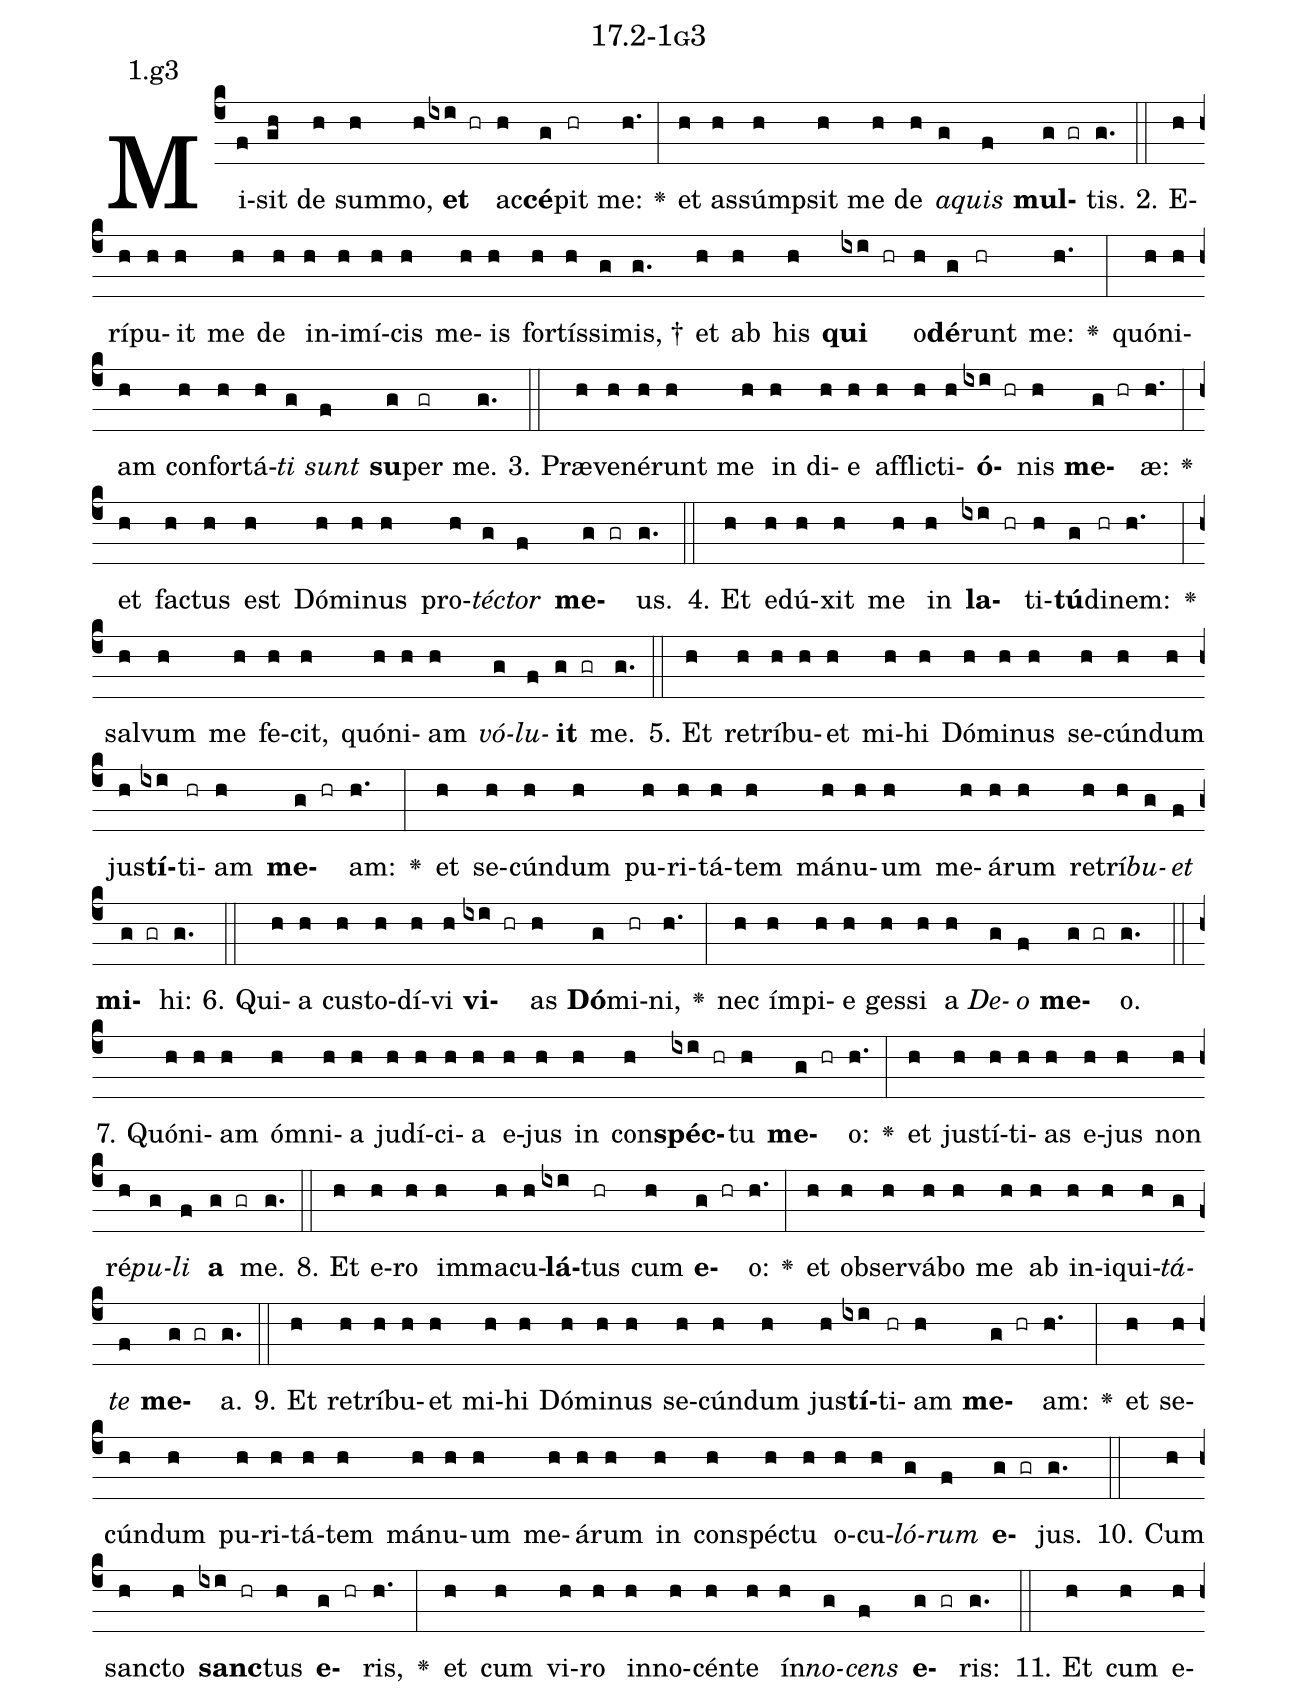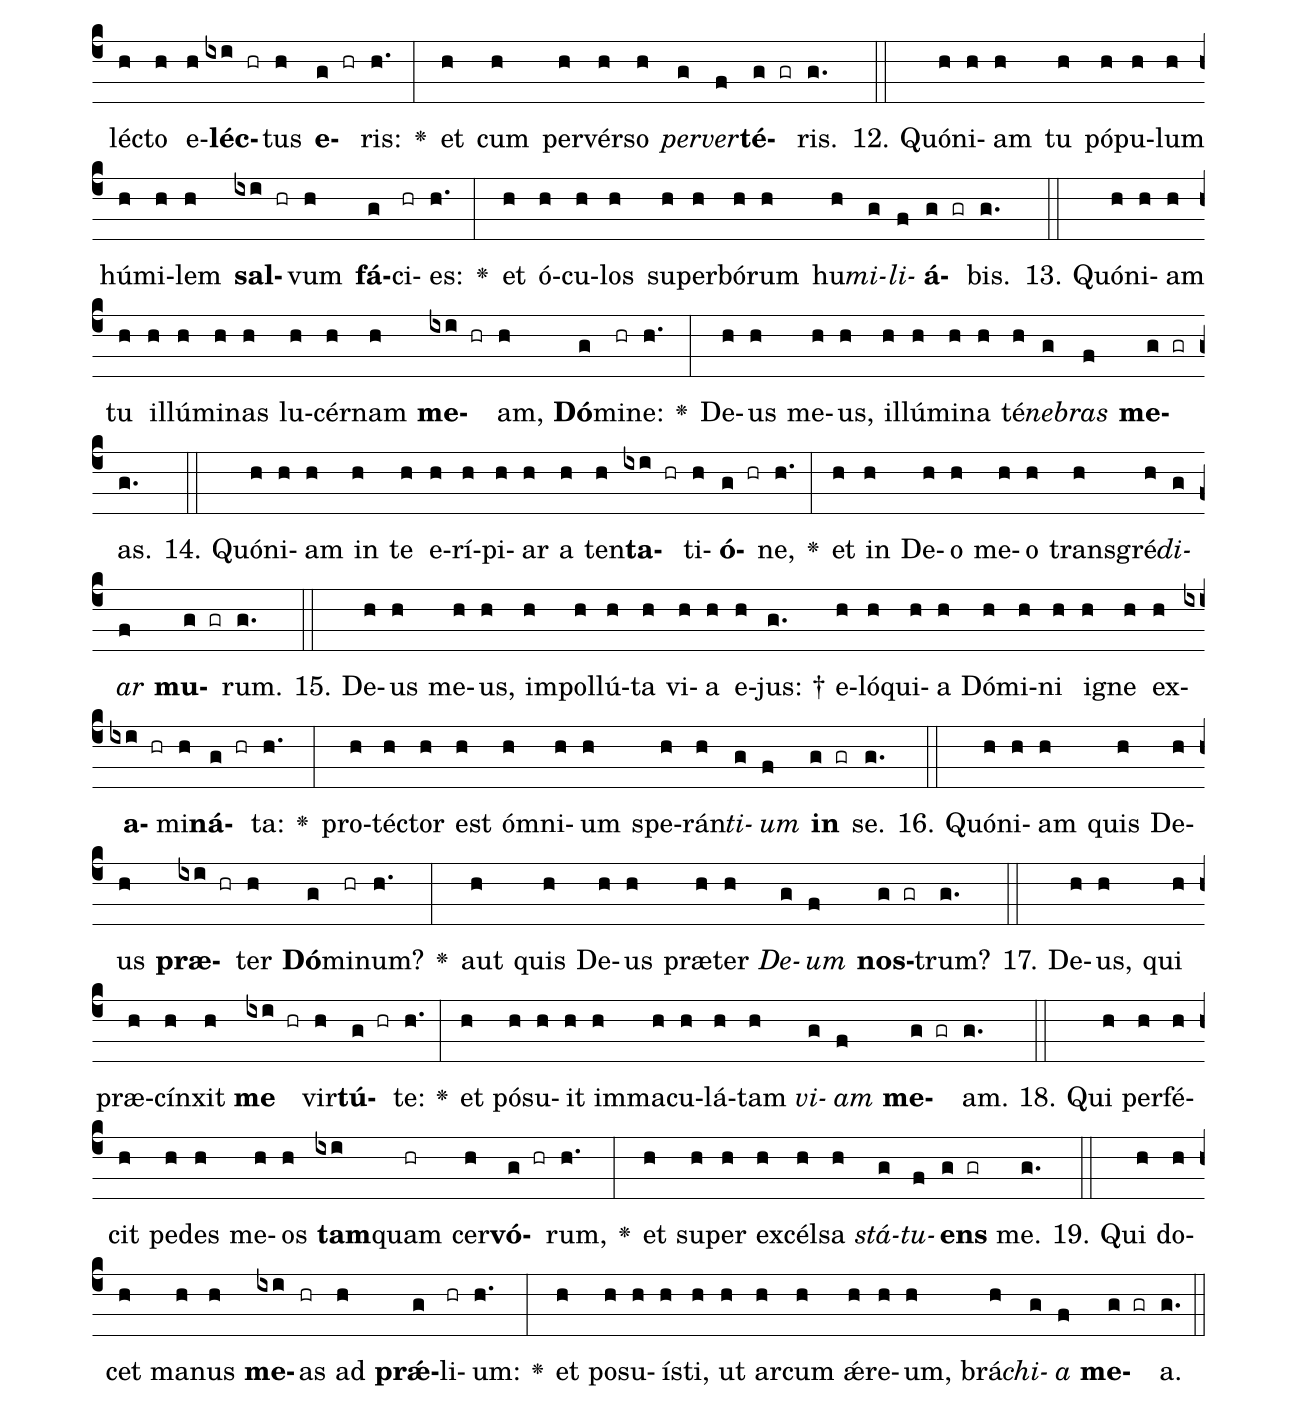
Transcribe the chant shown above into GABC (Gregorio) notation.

name: 17.2-1g3;
annotation: 1.g3;
%%
(c4)Mi(f)sit(gh) de(h) sum(h)mo,(h) <b>et</b>(ixi hr) ac(h)<b>cé</b>(g)pit(hr) me:(h.) <v>\greheightstar</v>(:) et(h) as(h)súmp(h)sit(h) me(h) de(h) <i>a</i>(g)<i>quis</i>(f) <b>mul</b>(g gr)tis.(g.) (::)
2. E(h)rí(h)pu(h)it(h) me(h) de(h) in(h)i(h)mí(h)cis(h) me(h)is(h) for(h)tís(h)si(g)mis, †(g.) et(h) ab(h) his(h) <b>qui</b>(ixi hr) o(h)<b>dé</b>(g)runt(hr) me:(h.) <v>\greheightstar</v>(:) quón(h)i(h)am(h) con(h)for(h)tá(h)<i>ti</i>(g) <i>sunt</i>(f) <b>su</b>(g)per(gr) me.(g.) (::)
3. Præ(h)ve(h)né(h)runt(h) me(h) in(h) di(h)e(h) af(h)flic(h)ti(h)<b>ó</b>(ixi hr)nis(h) <b>me</b>(g hr)æ:(h.) <v>\greheightstar</v>(:) et(h) fac(h)tus(h) est(h) Dó(h)mi(h)nus(h) pro(h)<i>téc</i>(g)<i>tor</i>(f) <b>me</b>(g gr)us.(g.) (::)
4. Et(h) e(h)dú(h)xit(h) me(h) in(h) <b>la</b>(ixi hr)ti(h)<b>tú</b>(g)di(hr)nem:(h.) <v>\greheightstar</v>(:) sal(h)vum(h) me(h) fe(h)cit,(h) quón(h)i(h)am(h) <i>vó</i>(g)<i>lu</i>(f)<b>it</b>(g gr) me.(g.) (::)
5. Et(h) re(h)trí(h)bu(h)et(h) mi(h)hi(h) Dó(h)mi(h)nus(h) se(h)cún(h)dum(h) jus(h)<b>tí</b>(ixi)ti(hr)am(h) <b>me</b>(g hr)am:(h.) <v>\greheightstar</v>(:) et(h) se(h)cún(h)dum(h) pu(h)ri(h)tá(h)tem(h) má(h)nu(h)um(h) me(h)á(h)rum(h) re(h)trí(h)<i>bu</i>(g)<i>et</i>(f) <b>mi</b>(g gr)hi:(g.) (::)
6. Qui(h)a(h) cus(h)to(h)dí(h)vi(h) <b>vi</b>(ixi hr)as(h) <b>Dó</b>(g)mi(hr)ni,(h.) <v>\greheightstar</v>(:) nec(h) ím(h)pi(h)e(h) ges(h)si(h) a(h) <i>De</i>(g)<i>o</i>(f) <b>me</b>(g gr)o.(g.) (::)
7. Quón(h)i(h)am(h) óm(h)ni(h)a(h) ju(h)dí(h)ci(h)a(h) e(h)jus(h) in(h) con(h)<b>spéc</b>(ixi hr)tu(h) <b>me</b>(g hr)o:(h.) <v>\greheightstar</v>(:) et(h) jus(h)tí(h)ti(h)as(h) e(h)jus(h) non(h) ré(h)<i>pu</i>(g)<i>li</i>(f) <b>a</b>(g gr) me.(g.) (::)
8. Et(h) e(h)ro(h) im(h)ma(h)cu(h)<b>lá</b>(ixi)tus(hr) cum(h) <b>e</b>(g hr)o:(h.) <v>\greheightstar</v>(:) et(h) ob(h)ser(h)vá(h)bo(h) me(h) ab(h) in(h)i(h)qui(h)<i>tá</i>(g)<i>te</i>(f) <b>me</b>(g gr)a.(g.) (::)
9. Et(h) re(h)trí(h)bu(h)et(h) mi(h)hi(h) Dó(h)mi(h)nus(h) se(h)cún(h)dum(h) jus(h)<b>tí</b>(ixi)ti(hr)am(h) <b>me</b>(g hr)am:(h.) <v>\greheightstar</v>(:) et(h) se(h)cún(h)dum(h) pu(h)ri(h)tá(h)tem(h) má(h)nu(h)um(h) me(h)á(h)rum(h) in(h) con(h)spéc(h)tu(h) o(h)cu(h)<i>ló</i>(g)<i>rum</i>(f) <b>e</b>(g gr)jus.(g.) (::)
10. Cum(h) sanc(h)to(h) <b>sanc</b>(ixi hr)tus(h) <b>e</b>(g hr)ris,(h.) <v>\greheightstar</v>(:) et(h) cum(h) vi(h)ro(h) in(h)no(h)cén(h)te(h) ín(h)<i>no</i>(g)<i>cens</i>(f) <b>e</b>(g gr)ris:(g.) (::)
11. Et(h) cum(h) e(h)léc(h)to(h) e(h)<b>léc</b>(ixi hr)tus(h) <b>e</b>(g hr)ris:(h.) <v>\greheightstar</v>(:) et(h) cum(h) per(h)vér(h)so(h) <i>per</i>(g)<i>ver</i>(f)<b>té</b>(g gr)ris.(g.) (::)
12. Quón(h)i(h)am(h) tu(h) pó(h)pu(h)lum(h) hú(h)mi(h)lem(h) <b>sal</b>(ixi hr)vum(h) <b>fá</b>(g)ci(hr)es:(h.) <v>\greheightstar</v>(:) et(h) ó(h)cu(h)los(h) su(h)per(h)bó(h)rum(h) hu(h)<i>mi</i>(g)<i>li</i>(f)<b>á</b>(g gr)bis.(g.) (::)
13. Quón(h)i(h)am(h) tu(h) il(h)lú(h)mi(h)nas(h) lu(h)cér(h)nam(h) <b>me</b>(ixi hr)am,(h) <b>Dó</b>(g)mi(hr)ne:(h.) <v>\greheightstar</v>(:) De(h)us(h) me(h)us,(h) il(h)lú(h)mi(h)na(h) té(h)<i>ne</i>(g)<i>bras</i>(f) <b>me</b>(g gr)as.(g.) (::)
14. Quón(h)i(h)am(h) in(h) te(h) e(h)rí(h)pi(h)ar(h) a(h) ten(h)<b>ta</b>(ixi hr)ti(h)<b>ó</b>(g hr)ne,(h.) <v>\greheightstar</v>(:) et(h) in(h) De(h)o(h) me(h)o(h) trans(h)gré(h)<i>di</i>(g)<i>ar</i>(f) <b>mu</b>(g gr)rum.(g.) (::)
15. De(h)us(h) me(h)us,(h) im(h)pol(h)lú(h)ta(h) vi(h)a(h) e(h)jus: †(g.) e(h)ló(h)qui(h)a(h) Dó(h)mi(h)ni(h) i(h)gne(h) ex(h)<b>a</b>(ixi hr)mi(h)<b>ná</b>(g hr)ta:(h.) <v>\greheightstar</v>(:) pro(h)téc(h)tor(h) est(h) óm(h)ni(h)um(h) spe(h)rán(h)<i>ti</i>(g)<i>um</i>(f) <b>in</b>(g gr) se.(g.) (::)
16. Quón(h)i(h)am(h) quis(h) De(h)us(h) <b>præ</b>(ixi hr)ter(h) <b>Dó</b>(g)mi(hr)num?(h.) <v>\greheightstar</v>(:) aut(h) quis(h) De(h)us(h) præ(h)ter(h) <i>De</i>(g)<i>um</i>(f) <b>nos</b>(g gr)trum?(g.) (::)
17. De(h)us,(h) qui(h) præ(h)cín(h)xit(h) <b>me</b>(ixi hr) vir(h)<b>tú</b>(g hr)te:(h.) <v>\greheightstar</v>(:) et(h) pó(h)su(h)it(h) im(h)ma(h)cu(h)lá(h)tam(h) <i>vi</i>(g)<i>am</i>(f) <b>me</b>(g gr)am.(g.) (::)
18. Qui(h) per(h)fé(h)cit(h) pe(h)des(h) me(h)os(h) <b>tam</b>(ixi)quam(hr) cer(h)<b>vó</b>(g hr)rum,(h.) <v>\greheightstar</v>(:) et(h) su(h)per(h) ex(h)cél(h)sa(h) <i>stá</i>(g)<i>tu</i>(f)<b>ens</b>(g gr) me.(g.) (::)
19. Qui(h) do(h)cet(h) ma(h)nus(h) <b>me</b>(ixi)as(hr) ad(h) <b>prǽ</b>(g)li(hr)um:(h.) <v>\greheightstar</v>(:) et(h) po(h)su(h)ís(h)ti,(h) ut(h) ar(h)cum(h) ǽ(h)re(h)um,(h) brá(h)<i>chi</i>(g)<i>a</i>(f) <b>me</b>(g gr)a.(g.) (::)
